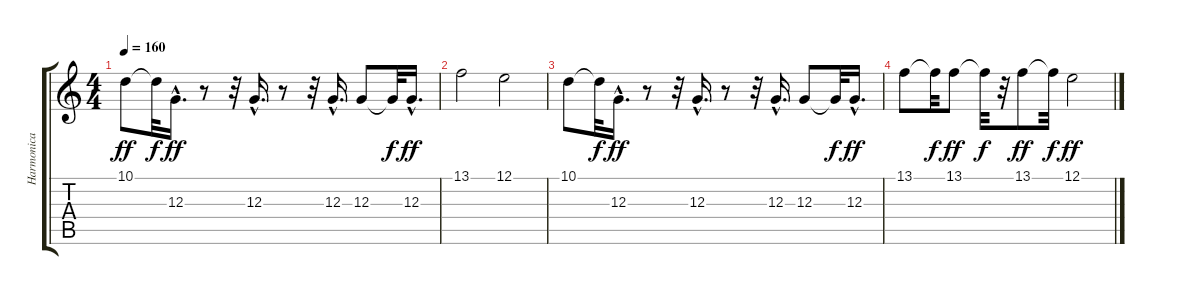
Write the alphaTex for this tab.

\track ("Harmonica" "Harmonica") {instrument harmonica}
\staff {score tabs}
\tuning (E4 B3 G3 D3 A2 E2) {hide}
\ts (4 4)
\tempo 160
\clef g2
\ks c
10.1.8{dy ff volume 4} 10.1{t}.32{dy f} 12.3{hac}.16{d dy ff volume 4} r.8 r.32 12.3{hac}.16{d volume 3} r.8 r.32 12.3{hac}.16{d volume 3} 12.3.8 12.3{t}.32{dy f} 12.3{hac}.16{d dy ff volume 3} |
13.1.2{volume 3} 12.1.2{volume 2} |
10.1.8{volume 2} 10.1{t}.32{dy f} 12.3{hac}.16{d dy ff volume 2} r.8 r.32 12.3{hac}.16{d volume 2} r.8 r.32 12.3{hac}.16{d volume 1} 12.3.8{volume 1} 12.3{t}.32{dy f} 12.3{hac}.16{d dy ff volume 1} |
13.1.8 13.1{t}.32{dy f} 13.1.8{dy ff volume 1} 13.1{t}.32{dy f} r.32 13.1.8{dy ff volume 1} 13.1{t}.32{dy f} 12.1.2{dy ff volume 0}
